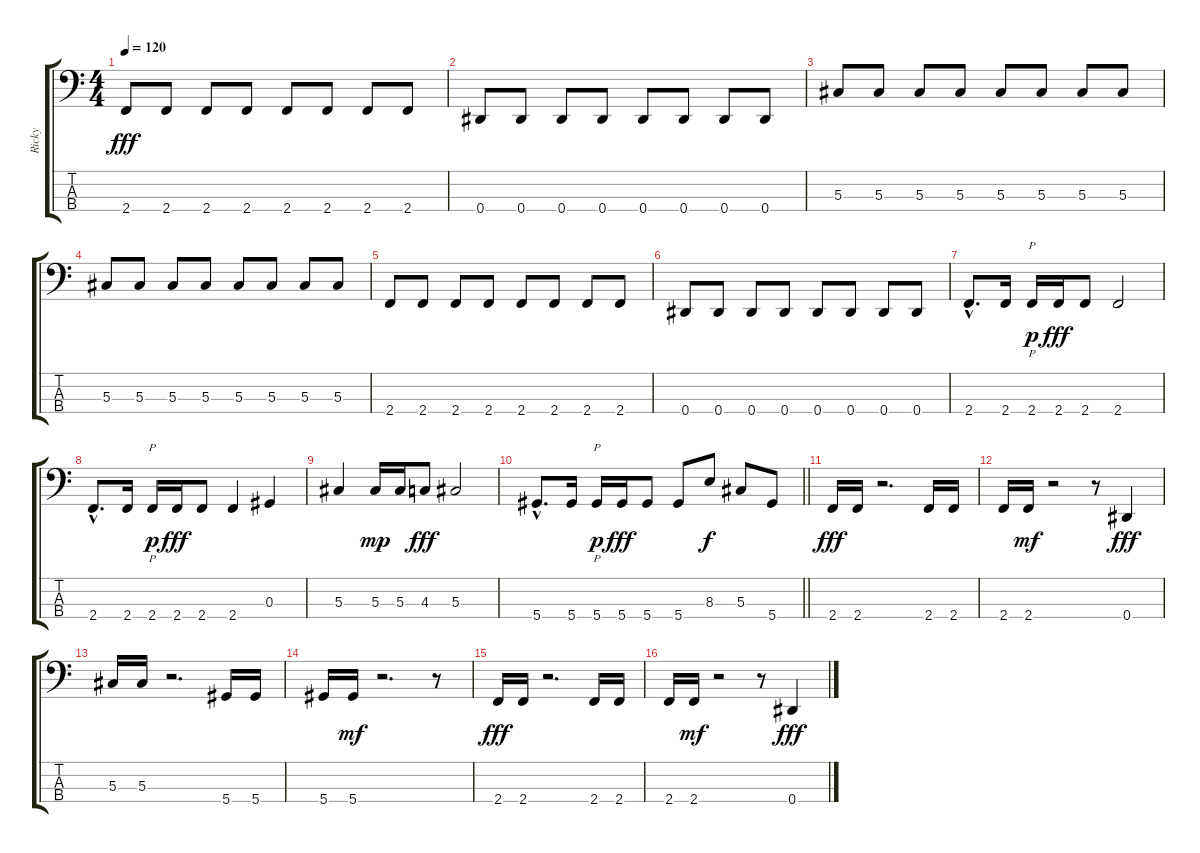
\track ("Ricky" "Ricky") {instrument electricbasspick}
\staff {score tabs}
\tuning (Gb2 Db2 Ab1 Eb1) {hide}
\ts (4 4)
\tempo 120
\clef f4
\ks c
2.4.8{dy fff} 2.4.8 2.4.8 2.4.8 2.4.8 2.4.8 2.4.8 2.4.8 |
0.4.8 0.4.8 0.4.8 0.4.8 0.4.8 0.4.8 0.4.8 0.4.8 |
5.3.8 5.3.8 5.3.8 5.3.8 5.3.8 5.3.8 5.3.8 5.3.8 |
5.3.8 5.3.8 5.3.8 5.3.8 5.3.8 5.3.8 5.3.8 5.3.8 |
2.4.8 2.4.8 2.4.8 2.4.8 2.4.8 2.4.8 2.4.8 2.4.8 |
0.4.8 0.4.8 0.4.8 0.4.8 0.4.8 0.4.8 0.4.8 0.4.8 |
2.4{hac}.8{d} 2.4.16 2.4.16{p dy p} 2.4.16{dy fff} 2.4.8 2.4.2 |
2.4{hac}.8{d} 2.4.16 2.4.16{p dy p} 2.4.16{dy fff} 2.4.8 2.4.4 0.3.4 |
5.3.4 5.3.16{dy mp} 5.3.16 4.3.8{dy fff} 5.3.2 |
\barLineRight lightlight
5.4{hac}.8{d} 5.4.16 5.4.16{p dy p} 5.4.16{dy fff} 5.4.8 5.4.8 8.3.8{dy f} 5.3.8 5.4.8 |
2.4.16{dy fff} 2.4.16 r.2{d} 2.4.16 2.4.16 |
2.4.16 2.4.16{dy mf} r.2 r.8 0.4.4{dy fff} |
5.3.16 5.3.16 r.2{d} 5.4.16 5.4.16 |
5.4.16 5.4.16{dy mf} r.2{d} r.8 |
2.4.16{dy fff} 2.4.16 r.2{d} 2.4.16 2.4.16 |
2.4.16 2.4.16{dy mf} r.2 r.8 0.4.4{dy fff}
